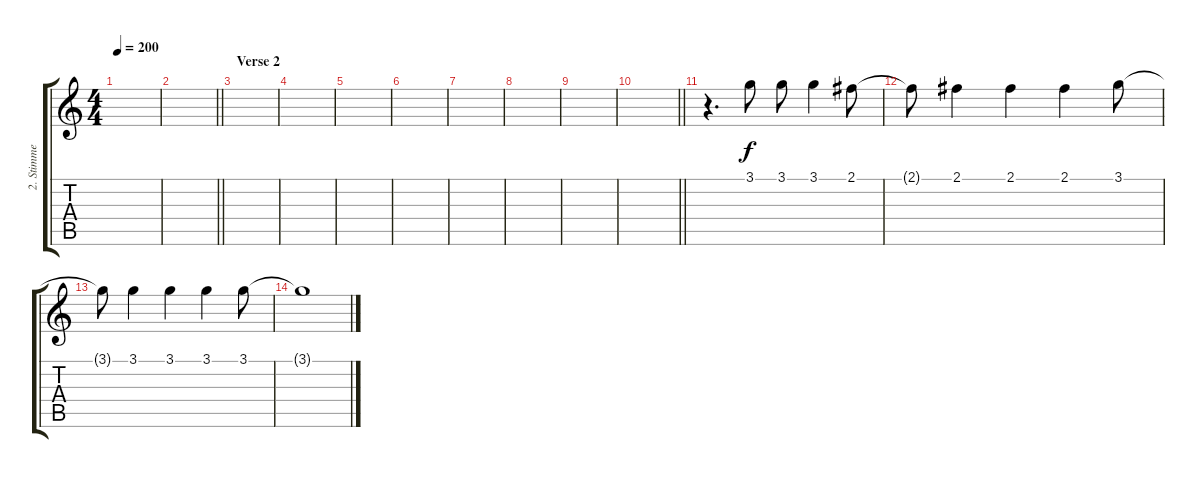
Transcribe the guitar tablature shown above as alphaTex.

\track ("2. Stimme" "2. Stimme") {instrument overdrivenguitar}
\staff {score tabs}
\tuning (E4 B3 G3 D3 A2 E2) {hide}
\ts (4 4)
\tempo 200
\clef g2
\ks c
|
\barLineRight lightlight
|
\section ("" "Verse 2")
|
|
|
|
|
|
|
\barLineRight lightlight
|
r.4{d} 3.1.8 3.1.8 3.1.4 2.1.8 |
2.1{t}.8 2.1.4 2.1.4 2.1.4 3.1.8 |
3.1{t}.8 3.1.4 3.1.4 3.1.4 3.1.8 |
3.1{t}.1
